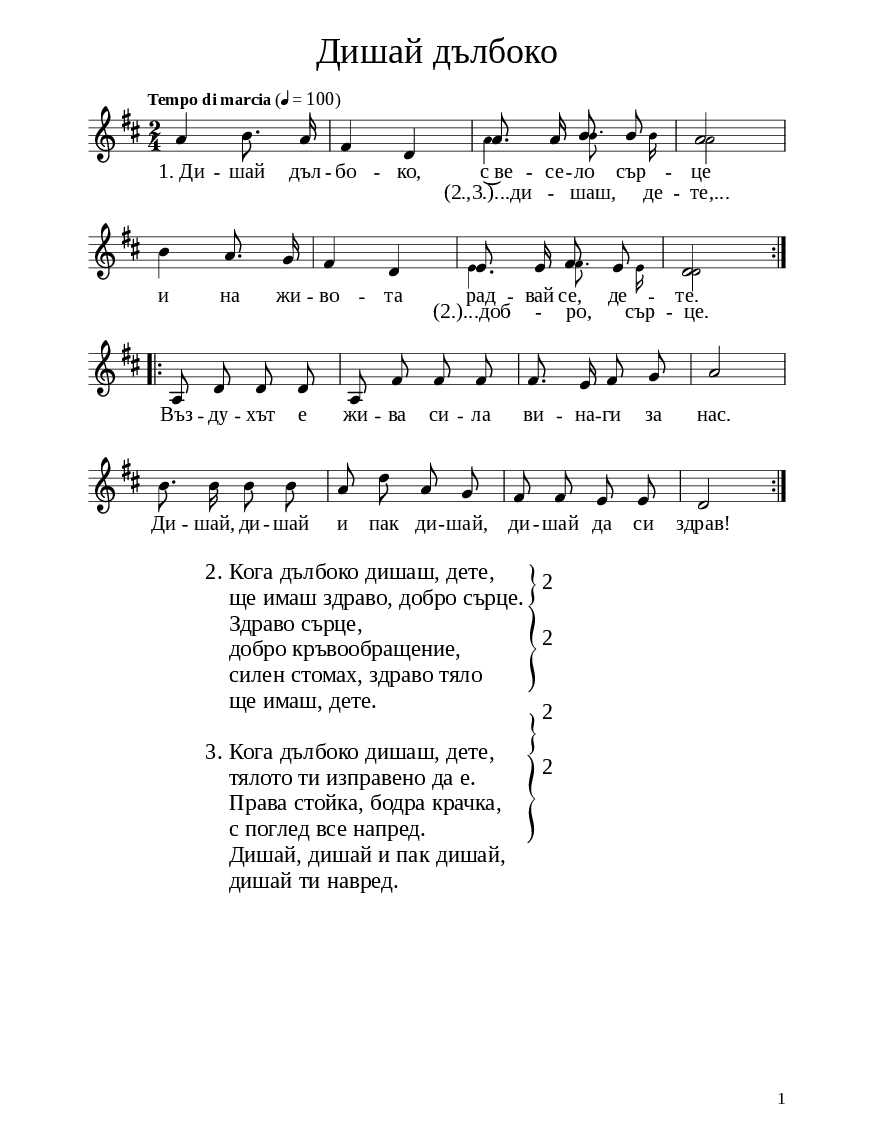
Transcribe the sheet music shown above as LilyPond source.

\version "2.24.3"

\include "include/globals.ily"

"rightBraces063" = \markup {
  \column {
    % repeat braces
    \translate #'(0 . -0.7 )
    \right-brace #20

    \translate #'(0 . -3.9 )
    \right-brace #42

    \translate #'(0 . -5.4 )
    \right-brace #20

    \translate #'(0 . -5.0 )
    \right-brace #43
  }
  \column {
    % repeat numbers
    \translate #'(0 . -1.2 )
    2

    \translate #'(0 . -4.5 )
    2

    \translate #'(0 . -9.5 )
    2

    \translate #'(0 . -7.0 )
    2
  }
}

\bookpart {
  \label #'ref063
  \tocItem \markup "Дишай дълбоко"
  \include "include/bookpart-paper.ily"
  \score {
    \include "include/score-layout.ily"

    <<
      \new Voice = "mainVoice" \absolute  {
        \clef treble
        \key d \major
        \time 2/4
        \tempoFunc "Tempo di marcia" 4 "100"
        \autoBeamOff

        a'4 b'8. a'16 | fis'4 d' | \noBreak

        <<
          % now temporary add a second voice
          {
            \voiceTwo % this voice is in the same context as parent
            \stemUp a'8. a'16 b'8 b' | a'2 \stemNeutral
          }
          \new Voice = "tempVoice1" {
            % this is a new voice context
            \voiceOne \autoBeamOff
            \stemDown \tiny a'4 b'8. b'16 |
            \once \override NoteColumn.force-hshift = #1.2
            a'2 \stemNeutral
          }
        >>
        \oneVoice
        | \break

        b'4 a'8. g'16 | fis'4 d' | \noBreak

        <<
          % now temporary add a new voice
          {
            \voiceTwo % this voice is in the same context as parent
            \stemUp e'8. e'16 fis'8 e' | d'2 \stemNeutral
          }
          \new Voice = "tempVoice2" {
            % this is a new voice context
            \voiceOne \autoBeamOff
            \stemDown \tiny e'4 fis'8. e'16 |
            \once \override NoteColumn.force-hshift = #1.2
            d'2 \stemNeutral
          }
        >>
        \oneVoice
        \bar ":|.|:" | \break
        a8 d' d' d' | a8 fis' fis' fis' | fis'8. e'16 fis'8 g' |  a'2 \break |
        b'8. b'16 b'8 b' | a'8 d'' a' g' |  fis'8 fis'8 e'8 e'8|  d'2 \bar ":|." \break |
      }

      \new Lyrics \lyricsto "mainVoice" {
        "1. Ди" -- шай дъл -- бо -- ко, с~ве -- се -- ло сър -- це
        и на жи -- во -- та рад -- вай се, де -- те.
        Въз -- ду -- хът е жи -- ва си -- ла ви -- на -- ги за нас.
        Ди -- шай, ди -- шай и пак ди -- шай, ди -- шай да си здрав!
      }
      \new Lyrics \lyricsto "tempVoice1" {
        "(2.,3.)...ди" -- шаш, де -- те,...
      }

      \new Lyrics \lyricsto "tempVoice2" {
        "(2.)...доб" -- ро, сър -- це.
      }
    >>

    \header {
      title = \titleFunc #'ref_desc_1 "Дишай дълбоко" "Dišaj dălboko"
    }

    \midi{}

  } % score



  \markup \abs-fontsize #11 {
    \hspace #15
    \override #`(baseline-skip . ,bgCoupletBaselineSkip)
    \column {

      \line {   2.  Кога дълбоко дишаш, дете,}

      \line {   "   "ще имаш здраво, добро сърце.}

      \line {   "   "Здраво сърце, }

      \line {   "   "добро кръвообращение,}

      \line {   "   "силен стомах, здраво тяло}

      \line {   "   "ще имаш, дете.}

      \line {   "   "}

      \line {   3. Кога дълбоко дишаш, дете,}

      \line {   "   "тялото ти изправено да е.}

      \line {   "   "Права стойка, бодра крачка,}

      \line {   "   "с поглед все напред.}

      \line {   "   "Дишай, дишай и пак дишай, }

      \line {   "   "дишай ти навред. }
    }
    \"rightBraces063"
  } % markup
  

} % bookpart
